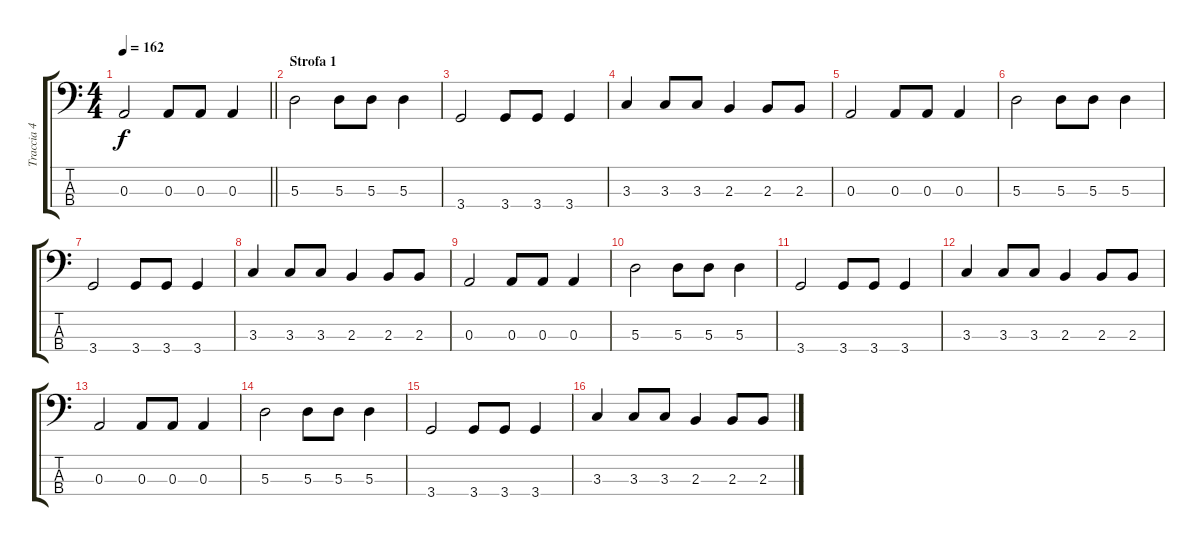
\track ("Traccia 4" "Traccia 4") {instrument electricbassfinger}
\staff {score tabs}
\tuning (G2 D2 A1 E1) {hide}
\ts (4 4)
\tempo 162
\clef f4
\barLineRight lightlight
\ks c
0.3.2{dy f} 0.3.8 0.3.8 0.3.4 |
\section ("" "Strofa 1")
5.3.2 5.3.8 5.3.8 5.3.4 |
3.4.2 3.4.8 3.4.8 3.4.4 |
3.3.4 3.3.8 3.3.8 2.3.4 2.3.8 2.3.8 |
0.3.2 0.3.8 0.3.8 0.3.4 |
5.3.2 5.3.8 5.3.8 5.3.4 |
3.4.2 3.4.8 3.4.8 3.4.4 |
3.3.4 3.3.8 3.3.8 2.3.4 2.3.8 2.3.8 |
0.3.2 0.3.8 0.3.8 0.3.4 |
5.3.2 5.3.8 5.3.8 5.3.4 |
3.4.2 3.4.8 3.4.8 3.4.4 |
3.3.4 3.3.8 3.3.8 2.3.4 2.3.8 2.3.8 |
0.3.2 0.3.8 0.3.8 0.3.4 |
5.3.2 5.3.8 5.3.8 5.3.4 |
3.4.2 3.4.8 3.4.8 3.4.4 |
3.3.4 3.3.8 3.3.8 2.3.4 2.3.8 2.3.8
